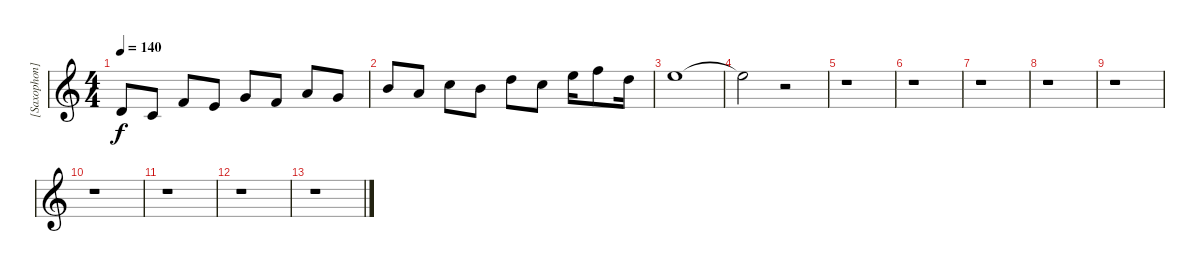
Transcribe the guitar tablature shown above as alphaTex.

\track ("[Saxophon]" "[Saxophon]") {instrument tenorsax}
\staff {score}
\tuning (E4 B3 G3 D3 A2 E2) {hide}
\ts (4 4)
\tempo 140
\clef g2
\ks c
3.2.8{dy f} 1.2.8 6.2.8 5.2.8 8.2.8 6.2.8 10.2.8 8.2.8 |
12.2.8 10.2.8 13.2.8 12.2.8 15.2.8 13.2.8 17.2.16 18.2.8 15.2.16 |
17.2.1 |
17.2{t}.2 r.2 |
r.1 |
r.1 |
r.1 |
r.1 |
r.1 |
r.1 |
r.1 |
r.1 |
r.1
